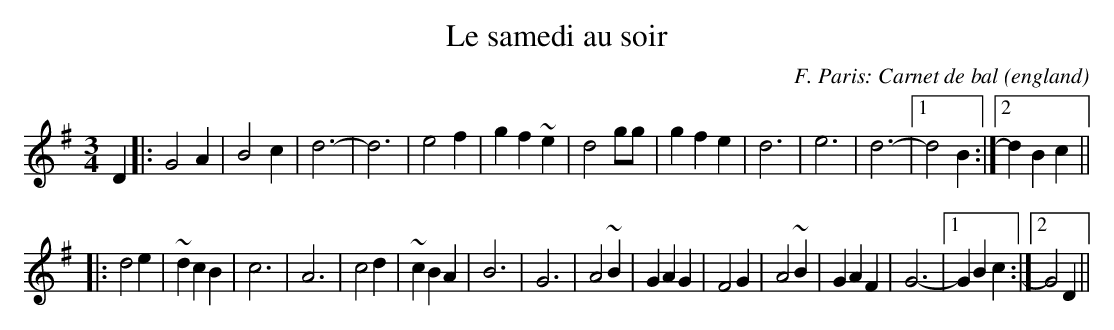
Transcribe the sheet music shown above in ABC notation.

X:1
T:Le samedi au soir
O:england
C:F. Paris: Carnet de bal
M:3/4
L:1/4
K:G
D|:G2A|B2c|d3-|d3|e2f|gf~e|d2g/g/|\
gfe|d3|e3|d3-|1 d2B:|2 dBc||
|:d2e|~dcB|c3|A3|c2d|~cBA|B3|G3|\
A2~B|GAG|F2G|A2~B|GAF|G3-|1 GBc:|2 G2 D||
